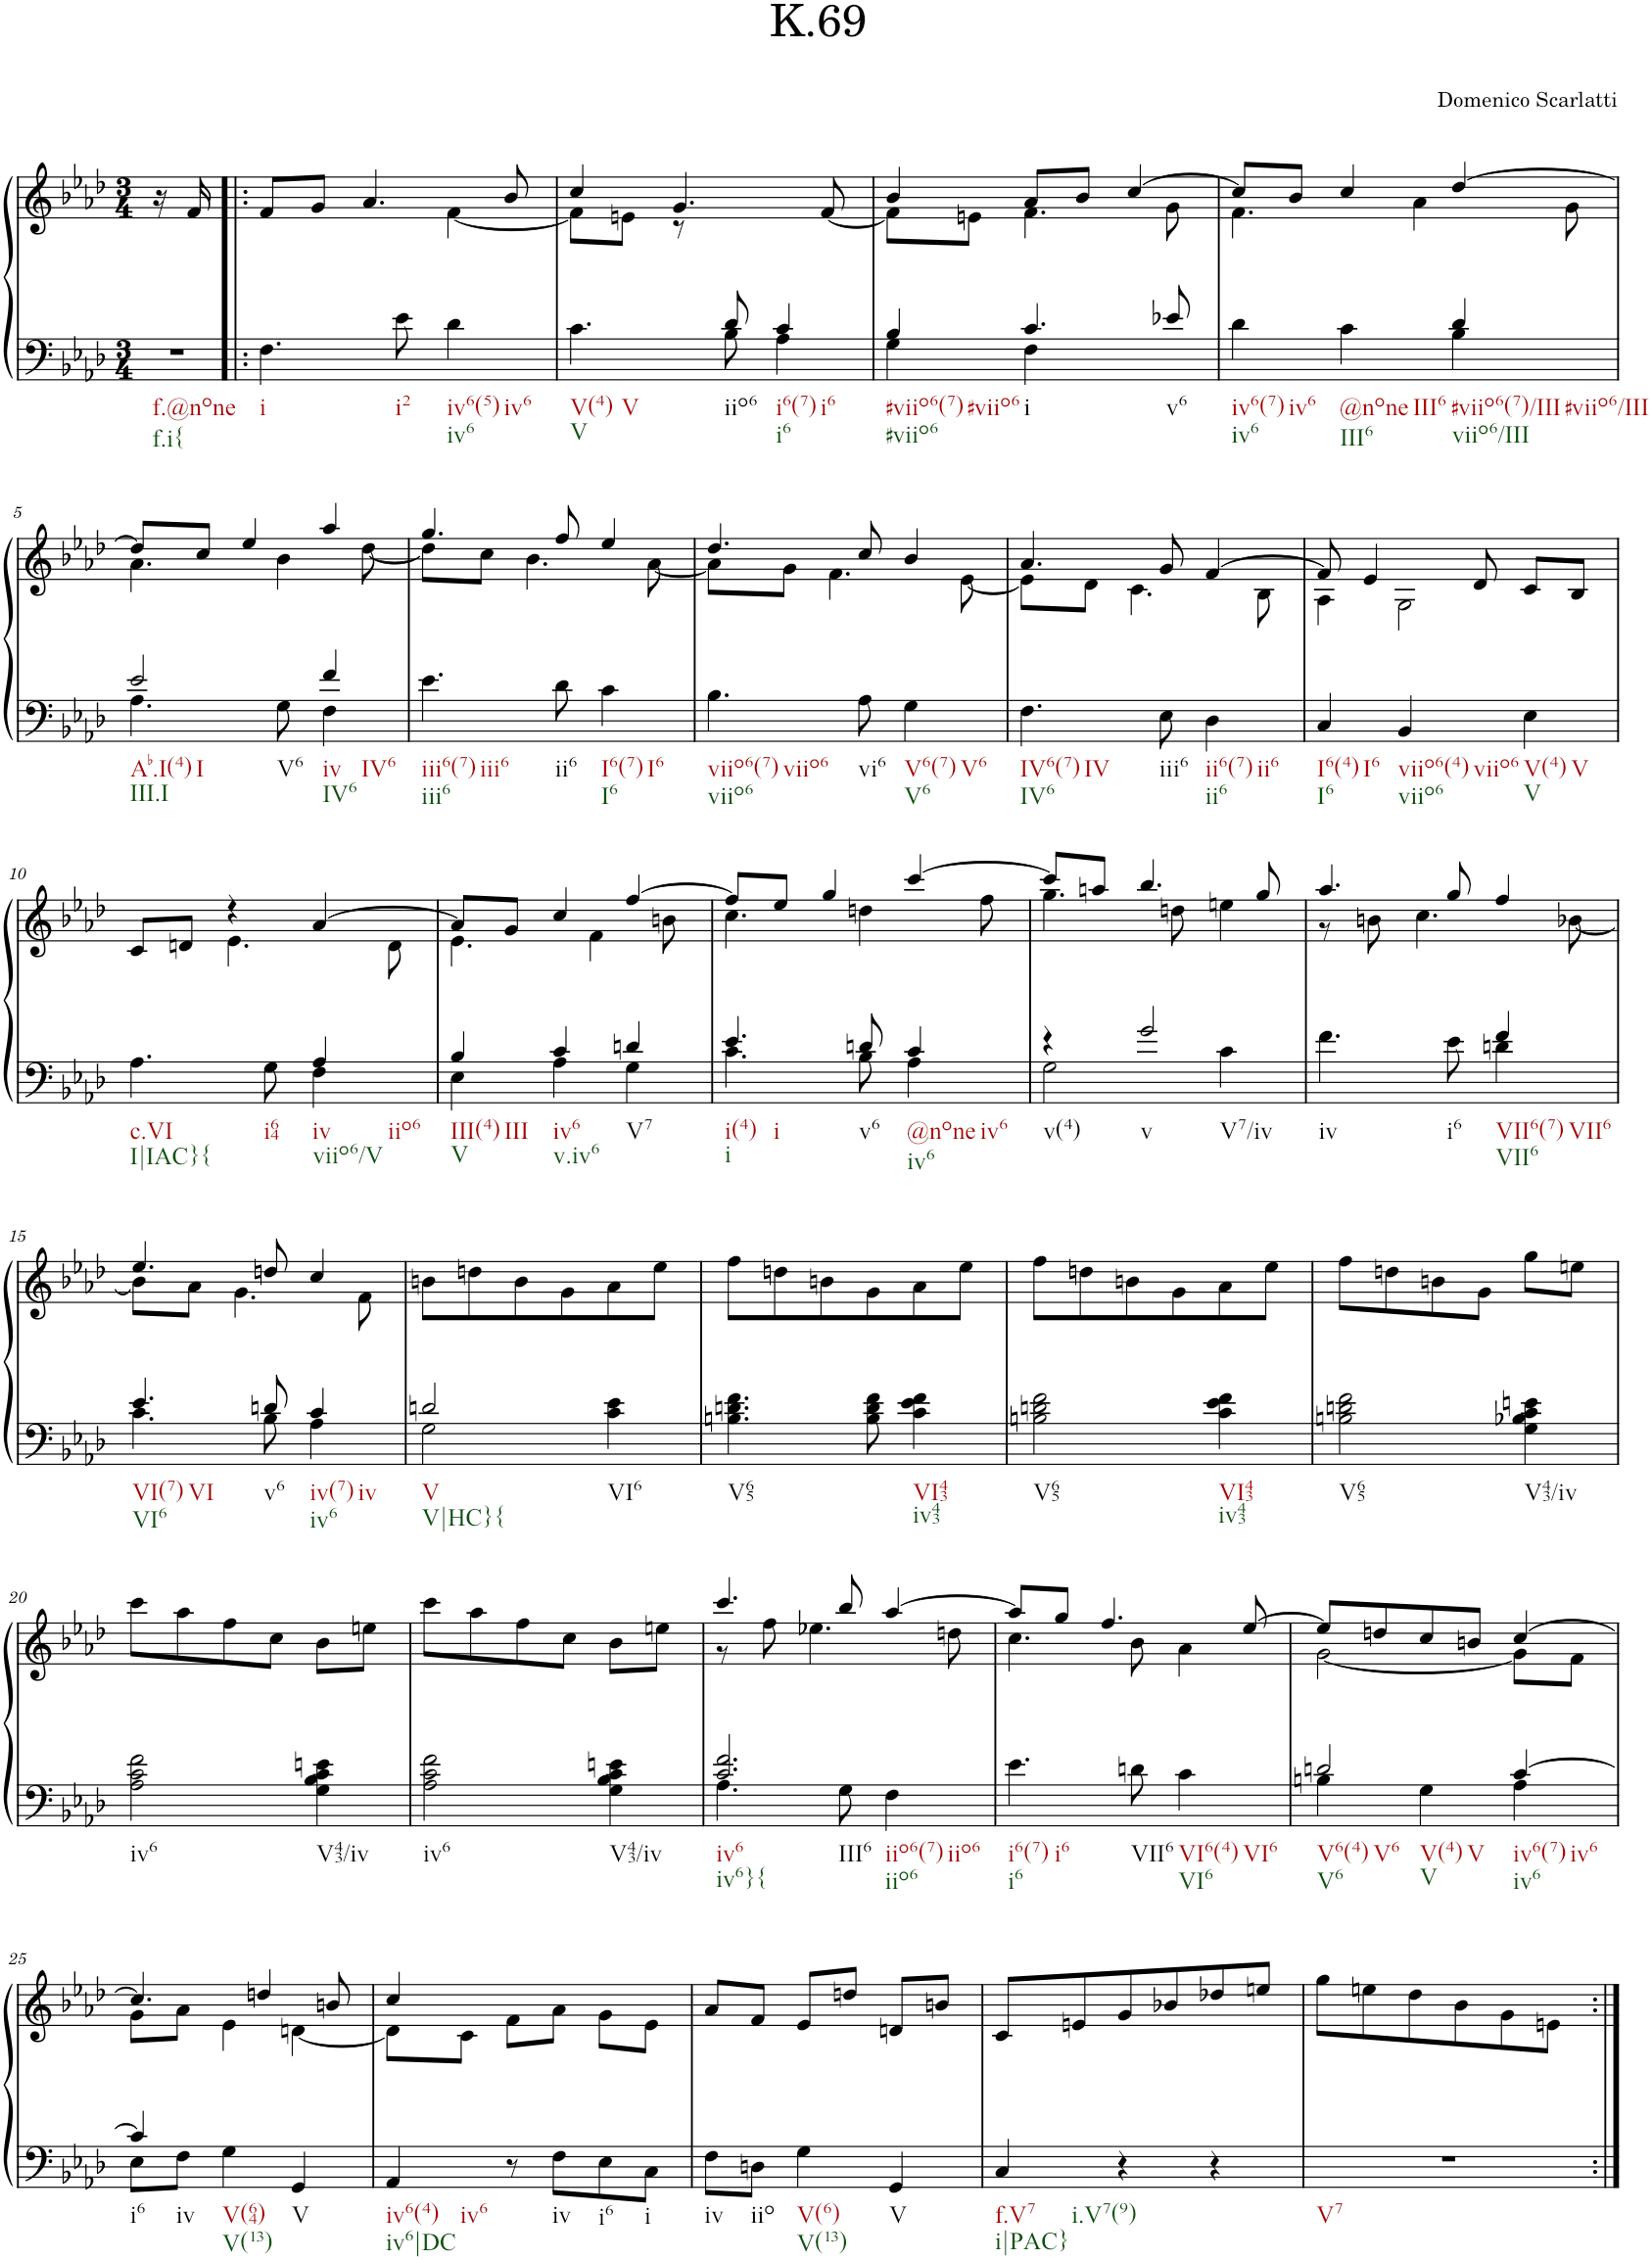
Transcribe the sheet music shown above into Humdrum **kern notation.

**kern	**kern
*part1	*part1
*staff2	*staff1
*I"Piano	*
*I'Pno.	*
*clefF4	*clefG2
*k[b-e-a-d-]	*k[b-e-a-d-]
*M3/4	*M3/4
=	=
!LO:TX:b:t=f.@none	!
!LO:TX:b:t=f.i{	!
8r	16r
.	16f/
=1!|:	=1!|:
*	*^
!LO:TX:b:t=i	!	!
4.F\	8f/L	2ryy
.	8g/J	.
.	4.a-/	.
!LO:TX:b:t=i2	!	!
8e-\	.	.
!LO:TX:b:t=iv6(5)	!	!
!LO:TX:b:t=iv6	!	!
!LO:TX:b:t=iv6	!	!
4d-\	.	[4f\
.	8b-/	.
=2	=2	=2
*^	*	*
!LO:TX:b:t=V(4)	!	!	!
!LO:TX:b:t=V	!	!	!
!LO:TX:b:t=V	!	!	!
4.c\	4.ryy	4cc/	8f\L]
.	.	.	8en\J
.	.	4.g/	8r
!LO:TX:b:t=iio6	!	!	!
8d-/	8B-\	.	4.ryy
!LO:TX:b:t=i6(7)	!	!	!
!LO:TX:b:t=i6	!	!	!
!LO:TX:b:t=i6	!	!	!
4c/	4A-\	.	.
.	.	[8f/	.
=3	=3	=3	=3
!LO:TX:b:t=#viio6(7)	!	!	!
!LO:TX:b:t=#viio6	!	!	!
!LO:TX:b:t=#viio6	!	!	!
4B-/	4G\	4b-/	8f\L]
.	.	.	8en\J
!LO:TX:b:t=i	!	!	!
4.c/	4F\	8a-/L	4.f\
.	.	8b-/J	.
.	4ryy	[4cc/	.
!LO:TX:b:t=v6	!	!	!
8e-X/	.	.	8g\
=4	=4	=4	=4
!LO:TX:b:t=iv6(7)	!	!	!
!LO:TX:b:t=iv6	!	!	!
!LO:TX:b:t=iv6	!	!	!
4d-\	2ryy	8cc/L]	4.f\
.	.	8b-/J	.
!LO:TX:b:t=@none	!	!	!
!LO:TX:b:t=III6	!	!	!
!LO:TX:b:t=III6	!	!	!
4c\	.	4cc/	.
.	.	.	4a-\
!LO:TX:b:t=#viio6(7)/III	!	!	!
!LO:TX:b:t=viio6/III	!	!	!
!LO:TX:b:t=#viio6/III	!	!	!
4d-/	4B-\	[4dd-/	.
.	.	.	8g\
!!LO:LB:g=z	!!
=5	=5	=5	=5
!LO:TX:b:t=Ab.I(4)	!	!	!
!LO:TX:b:t=III.I	!	!	!
!LO:TX:b:t=I	!	!	!
!LO:TX:b:t=V6	!	!	!
2e-/	4.A-\	8dd-/L]	4.a-\
.	.	8cc/J	.
.	.	4ee-/	.
.	8G\	.	4b-\
!LO:TX:b:t=iv	!	!	!
!LO:TX:b:t=IV6	!	!	!
!LO:TX:b:t=IV6	!	!	!
4f/	4F\	4aa-/	.
.	.	.	[8dd-\
*v	*v	*	*
=6	=6	=6
!LO:TX:b:t=iii6(7)	!	!
!LO:TX:b:t=iii6	!	!
!LO:TX:b:t=iii6	!	!
4.e-\	4.gg/	8dd-\L]
.	.	8cc\J
.	.	4.b-\
!LO:TX:b:t=ii6	!	!
8d-\	8ff/	.
!LO:TX:b:t=I6(7)	!	!
!LO:TX:b:t=I6	!	!
!LO:TX:b:t=I6	!	!
4c\	4ee-/	.
.	.	[8a-\
=7	=7	=7
!LO:TX:b:t=viio6(7)	!	!
!LO:TX:b:t=viio6	!	!
!LO:TX:b:t=viio6	!	!
4.B-\	4.dd-/	8a-\L]
.	.	8g\J
.	.	4.f\
!LO:TX:b:t=vi6	!	!
8A-\	8cc/	.
!LO:TX:b:t=V6(7)	!	!
!LO:TX:b:t=V6	!	!
!LO:TX:b:t=V6	!	!
4G\	4b-/	.
.	.	[8e-\
=8	=8	=8
!LO:TX:b:t=IV6(7)	!	!
!LO:TX:b:t=IV6	!	!
!LO:TX:b:t=IV	!	!
4.F\	4.a-/	8e-\L]
.	.	8d-\J
.	.	4.c\
!LO:TX:b:t=iii6	!	!
8E-\	8g/	.
!LO:TX:b:t=ii6(7)	!	!
!LO:TX:b:t=ii6	!	!
!LO:TX:b:t=ii6	!	!
4D-\	[4f/	.
.	.	8B-\
=9	=9	=9
!LO:TX:b:t=I6(4)	!	!
!LO:TX:b:t=I6	!	!
!LO:TX:b:t=I6	!	!
4C/	8f/]	4A-\
.	4e-/	.
!LO:TX:b:t=viio6(4)	!	!
!LO:TX:b:t=viio6	!	!
!LO:TX:b:t=viio6	!	!
4BB-/	.	2G\
.	8d-/	.
!LO:TX:b:t=V(4)	!	!
!LO:TX:b:t=V	!	!
!LO:TX:b:t=V	!	!
4E-\	8c/L	.
.	8B-/J	.
!!LO:LB:g=z	!!
=10	=10	=10
*^	*	*
!LO:TX:b:t=c.VI	!	!	!
!LO:TX:b:t=I|IAC}{	!	!	!
4.A-\	2ryy	8c/L	4ryy
.	.	8dn/J	.
.	.	4r	4.e-\
!LO:TX:b:t=i64	!	!	!
8G\	.	.	.
!LO:TX:b:t=iv	!	!	!
!LO:TX:b:t=viio6/V	!	!	!
!LO:TX:b:t=iio6	!	!	!
4A-/	4F\	[4a-/	.
.	.	.	8d\
=11	=11	=11	=11
!LO:TX:b:t=III(4)	!	!	!
!LO:TX:b:t=V	!	!	!
!LO:TX:b:t=III	!	!	!
4B-/	4E-\	8a-/L]	4.e-\
.	.	8g/J	.
!LO:TX:b:t=iv6	!	!	!
!LO:TX:b:t=v.iv6	!	!	!
4c/	4A-\	4cc/	.
.	.	.	4f\
!LO:TX:b:t=V7	!	!	!
4dn/	4G\	[4ff/	.
.	.	.	8bn\
=12	=12	=12	=12
!LO:TX:b:t=i(4)	!	!	!
!LO:TX:b:t=i	!	!	!
!LO:TX:b:t=i	!	!	!
4.e-/	4.c\	8ff/L]	4.cc\
.	.	8ee-/J	.
.	.	4gg/	.
!LO:TX:b:t=v6	!	!	!
8dn/	8B-\	.	4ddn\
!LO:TX:b:t=@none	!	!	!
!LO:TX:b:t=iv6	!	!	!
!LO:TX:b:t=iv6	!	!	!
4c/	4A-\	[4ccc/	.
.	.	.	8ff\
=13	=13	=13	=13
!LO:TX:b:t=v(4)	!	!	!
4r	2G\	8ccc/L]	4.gg\
.	.	8aan/J	.
!LO:TX:b:t=v	!	!	!
!LO:TX:b:t=V7/iv	!	!	!
2g/	.	4.bb-/	.
.	.	.	8ddn\
.	4c\	.	4een\
.	.	8gg/	.
=14	=14	=14	=14
!LO:TX:b:t=iv	!	!	!
4.f\	2ryy	4.aa-/	8r
.	.	.	8bn\
.	.	.	4.cc\
!LO:TX:b:t=i6	!	!	!
8e-\	.	8gg/	.
!LO:TX:b:t=VII6(7)	!	!	!
!LO:TX:b:t=VII6	!	!	!
!LO:TX:b:t=VII6	!	!	!
4f/	4dn\	4ff/	.
.	.	.	[8b-X\
!!LO:LB:g=z	!!
=15	=15	=15	=15
!LO:TX:b:t=VI(7)	!	!	!
!LO:TX:b:t=VI6	!	!	!
!LO:TX:b:t=VI	!	!	!
4.e-/	4.c\	4.ee-/	8b-\L]
.	.	.	8a-\J
.	.	.	4.g\
!LO:TX:b:t=v6	!	!	!
8dn/	8B-\	8ddn/	.
!LO:TX:b:t=iv(7)	!	!	!
!LO:TX:b:t=iv6	!	!	!
!LO:TX:b:t=iv	!	!	!
4c/	4A-\	4cc/	.
.	.	.	8f\
=16	=16	=16	=16
!LO:TX:b:t=V	!	!	!
!LO:TX:b:t=V|HC}{	!	!	!
*	*	*v	*v
2dn/	2G\	8bn\L
.	.	8ddn\
.	.	8b\
.	.	8g\
!LO:TX:b:t=VI6	!	!
4c\ 4e-\	4ryy	8a-\
.	.	8ee-\J
*v	*v	*
=17	=17
!LO:TX:b:t=V65	!
4.Bn\ 4.dn\ 4.f\	8ff\L
.	8ddn\
.	8bn\
8B\ 8d\ 8f\	8g\
!LO:TX:b:t=VI43	!
!LO:TX:b:t=iv43	!
4c\ 4e-\ 4f\	8a-\
.	8ee-\J
=18	=18
!LO:TX:b:t=V65	!
2Bn\ 2dn\ 2f\	8ff\L
.	8ddn\
.	8bn\
.	8g\
!LO:TX:b:t=VI43	!
!LO:TX:b:t=iv43	!
4c\ 4e-\ 4f\	8a-\
.	8ee-\J
=19	=19
!LO:TX:b:t=V65	!
2Bn\ 2dn\ 2f\	8ff\L
.	8ddn\
.	8bn\
.	8g\J
!LO:TX:b:t=V43/iv	!
4G\ 4B-X\ 4c\ 4en\	8gg\L
.	8een\J
!!LO:LB:g=z
=20	=20
!LO:TX:b:t=iv6	!
2A-\ 2c\ 2f\	8ccc\L
.	8aa-\
.	8ff\
.	8cc\J
!LO:TX:b:t=V43/iv	!
4G\ 4B-\ 4c\ 4en\	8b-\L
.	8een\J
=21	=21
!LO:TX:b:t=iv6	!
2A-\ 2c\ 2f\	8ccc\L
.	8aa-\
.	8ff\
.	8cc\J
!LO:TX:b:t=V43/iv	!
4G\ 4B-\ 4c\ 4en\	8b-\L
.	8een\J
=22	=22
*^	*^
!LO:TX:b:t=iv6	!	!	!
!LO:TX:b:t=iv6}{	!	!	!
!LO:TX:b:t=III6	!	!	!
!LO:TX:b:t=iio6(7)	!	!	!
!LO:TX:b:t=iio6	!	!	!
!LO:TX:b:t=iio6	!	!	!
2.c/ 2.f/	4.A-\	4.ccc/	8r
.	.	.	8ff\
.	.	.	4.ee-X\
.	8G\	8bb-/	.
.	4F\	[4aa-/	.
.	.	.	8ddn\
*v	*v	*	*
=23	=23	=23
!LO:TX:b:t=i6(7)	!	!
!LO:TX:b:t=i6	!	!
!LO:TX:b:t=i6	!	!
4.e-\	8aa-/L]	4.cc\
.	8gg/J	.
.	4.ff/	.
!LO:TX:b:t=VII6	!	!
8dn\	.	8b-\
!LO:TX:b:t=VI6(4)	!	!
!LO:TX:b:t=VI6	!	!
!LO:TX:b:t=VI6	!	!
4c\	.	4a-\
.	[8ee-/	.
=24	=24	=24
*^	*	*
!LO:TX:b:t=V6(4)	!	!	!
!LO:TX:b:t=V6	!	!	!
!LO:TX:b:t=V6	!	!	!
!LO:TX:b:t=V(4)	!	!	!
!LO:TX:b:t=V	!	!	!
!LO:TX:b:t=V	!	!	!
2dn/	4Bn\	8ee-/L]	[2g\
.	.	8ddn/	.
.	4G\	8cc/	.
.	.	8bn/J	.
!LO:TX:b:t=iv6(7)	!	!	!
!LO:TX:b:t=iv6	!	!	!
!LO:TX:b:t=iv6	!	!	!
[4c/	4A-\	[4cc/	8g\L]
.	.	.	8f\J
!!LO:LB:g=z	!!
=25	=25	=25	=25
!LO:TX:b:t=i6	!	!	!
!LO:TX:b:t=iv	!	!	!
4c/]	8E-\L	4.cc/]	8g\L
.	8F\J	.	8a-\J
!LO:TX:b:t=V(64)	!	!	!
!LO:TX:b:t=V(13)	!	!	!
4G\	2ryy	.	4e-\
.	.	4ddn/	.
!LO:TX:b:t=V	!	!	!
4GG/	.	.	[4dn\
.	.	8bn/	.
*v	*v	*	*
=26	=26	=26
!LO:TX:b:t=iv6(4)	!	!
!LO:TX:b:t=iv6|DC	!	!
!LO:TX:b:t=iv6	!	!
4AA-/	4cc/	8d\L]
.	.	8c\J
8r	8f\L	2ryy
!LO:TX:b:t=iv	!	!
8F\L	8a-\J	.
!LO:TX:b:t=i6	!	!
8E-\	8g\L	.
!LO:TX:b:t=i	!	!
8C\J	8e-\J	.
*	*v	*v
=27	=27
!LO:TX:b:t=iv	!
8F\L	8a-/L
!LO:TX:b:t=iio	!
8Dn\J	8f/J
!LO:TX:b:t=V(6)	!
!LO:TX:b:t=V(13)	!
4G\	8e-/L
.	8ddn/J
!LO:TX:b:t=V	!
4GG/	8dn/L
.	8bn/J
=28	=28
!LO:TX:b:t=f.V7	!
!LO:TX:b:t=i|PAC}	!
!LO:TX:b:t=i.V7(9)	!
4C/	8c/L
.	8en/
4r	8g/
.	8b-X/
4r	8dd-X/
.	8een/J
=29	=29
!LO:TX:b:t=V7	!
2.r	8gg\L
.	8een\
.	8dd-\
.	8b-\
.	8g\
.	8en\J
=:|!	=:|!
*-	*-
